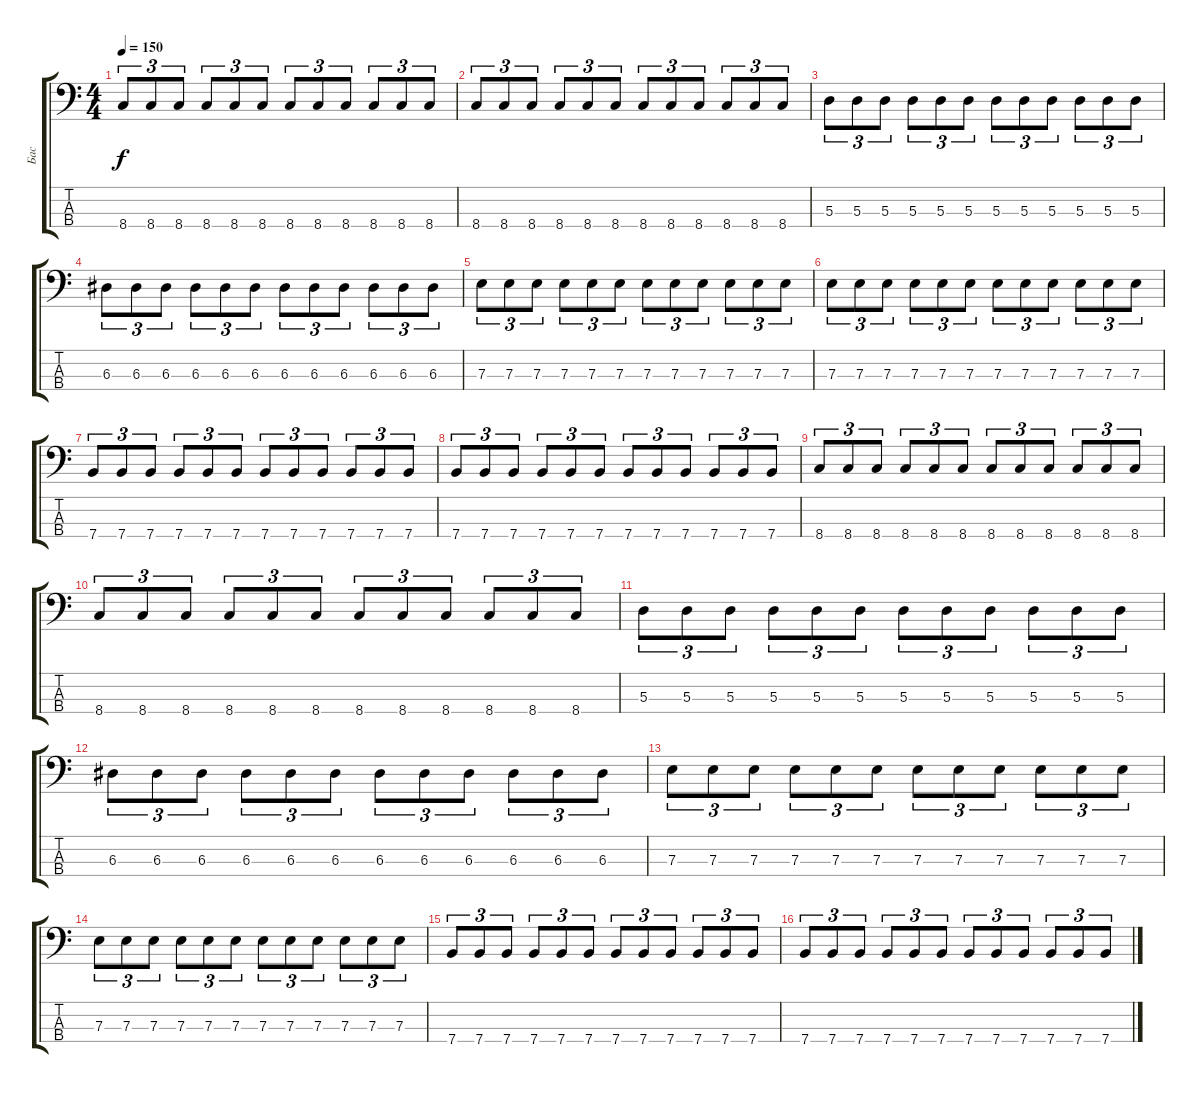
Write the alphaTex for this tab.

\track ("Бас" "Бас") {instrument electricbassfinger}
\staff {score tabs}
\tuning (G2 D2 A1 E1) {hide}
\ts (4 4)
\tempo 150
\clef f4
\ks c
8.4.8{tu (3 2) dy f} 8.4.8{tu (3 2)} 8.4.8{tu (3 2)} 8.4.8{tu (3 2)} 8.4.8{tu (3 2)} 8.4.8{tu (3 2)} 8.4.8{tu (3 2)} 8.4.8{tu (3 2)} 8.4.8{tu (3 2)} 8.4.8{tu (3 2)} 8.4.8{tu (3 2)} 8.4.8{tu (3 2)} |
8.4.8{tu (3 2)} 8.4.8{tu (3 2)} 8.4.8{tu (3 2)} 8.4.8{tu (3 2)} 8.4.8{tu (3 2)} 8.4.8{tu (3 2)} 8.4.8{tu (3 2)} 8.4.8{tu (3 2)} 8.4.8{tu (3 2)} 8.4.8{tu (3 2)} 8.4.8{tu (3 2)} 8.4.8{tu (3 2)} |
5.3.8{tu (3 2)} 5.3.8{tu (3 2)} 5.3.8{tu (3 2)} 5.3.8{tu (3 2)} 5.3.8{tu (3 2)} 5.3.8{tu (3 2)} 5.3.8{tu (3 2)} 5.3.8{tu (3 2)} 5.3.8{tu (3 2)} 5.3.8{tu (3 2)} 5.3.8{tu (3 2)} 5.3.8{tu (3 2)} |
6.3.8{tu (3 2)} 6.3.8{tu (3 2)} 6.3.8{tu (3 2)} 6.3.8{tu (3 2)} 6.3.8{tu (3 2)} 6.3.8{tu (3 2)} 6.3.8{tu (3 2)} 6.3.8{tu (3 2)} 6.3.8{tu (3 2)} 6.3.8{tu (3 2)} 6.3.8{tu (3 2)} 6.3.8{tu (3 2)} |
7.3.8{tu (3 2)} 7.3.8{tu (3 2)} 7.3.8{tu (3 2)} 7.3.8{tu (3 2)} 7.3.8{tu (3 2)} 7.3.8{tu (3 2)} 7.3.8{tu (3 2)} 7.3.8{tu (3 2)} 7.3.8{tu (3 2)} 7.3.8{tu (3 2)} 7.3.8{tu (3 2)} 7.3.8{tu (3 2)} |
7.3.8{tu (3 2)} 7.3.8{tu (3 2)} 7.3.8{tu (3 2)} 7.3.8{tu (3 2)} 7.3.8{tu (3 2)} 7.3.8{tu (3 2)} 7.3.8{tu (3 2)} 7.3.8{tu (3 2)} 7.3.8{tu (3 2)} 7.3.8{tu (3 2)} 7.3.8{tu (3 2)} 7.3.8{tu (3 2)} |
7.4.8{tu (3 2)} 7.4.8{tu (3 2)} 7.4.8{tu (3 2)} 7.4.8{tu (3 2)} 7.4.8{tu (3 2)} 7.4.8{tu (3 2)} 7.4.8{tu (3 2)} 7.4.8{tu (3 2)} 7.4.8{tu (3 2)} 7.4.8{tu (3 2)} 7.4.8{tu (3 2)} 7.4.8{tu (3 2)} |
7.4.8{tu (3 2)} 7.4.8{tu (3 2)} 7.4.8{tu (3 2)} 7.4.8{tu (3 2)} 7.4.8{tu (3 2)} 7.4.8{tu (3 2)} 7.4.8{tu (3 2)} 7.4.8{tu (3 2)} 7.4.8{tu (3 2)} 7.4.8{tu (3 2)} 7.4.8{tu (3 2)} 7.4.8{tu (3 2)} |
8.4.8{tu (3 2)} 8.4.8{tu (3 2)} 8.4.8{tu (3 2)} 8.4.8{tu (3 2)} 8.4.8{tu (3 2)} 8.4.8{tu (3 2)} 8.4.8{tu (3 2)} 8.4.8{tu (3 2)} 8.4.8{tu (3 2)} 8.4.8{tu (3 2)} 8.4.8{tu (3 2)} 8.4.8{tu (3 2)} |
8.4.8{tu (3 2)} 8.4.8{tu (3 2)} 8.4.8{tu (3 2)} 8.4.8{tu (3 2)} 8.4.8{tu (3 2)} 8.4.8{tu (3 2)} 8.4.8{tu (3 2)} 8.4.8{tu (3 2)} 8.4.8{tu (3 2)} 8.4.8{tu (3 2)} 8.4.8{tu (3 2)} 8.4.8{tu (3 2)} |
5.3.8{tu (3 2)} 5.3.8{tu (3 2)} 5.3.8{tu (3 2)} 5.3.8{tu (3 2)} 5.3.8{tu (3 2)} 5.3.8{tu (3 2)} 5.3.8{tu (3 2)} 5.3.8{tu (3 2)} 5.3.8{tu (3 2)} 5.3.8{tu (3 2)} 5.3.8{tu (3 2)} 5.3.8{tu (3 2)} |
6.3.8{tu (3 2)} 6.3.8{tu (3 2)} 6.3.8{tu (3 2)} 6.3.8{tu (3 2)} 6.3.8{tu (3 2)} 6.3.8{tu (3 2)} 6.3.8{tu (3 2)} 6.3.8{tu (3 2)} 6.3.8{tu (3 2)} 6.3.8{tu (3 2)} 6.3.8{tu (3 2)} 6.3.8{tu (3 2)} |
7.3.8{tu (3 2)} 7.3.8{tu (3 2)} 7.3.8{tu (3 2)} 7.3.8{tu (3 2)} 7.3.8{tu (3 2)} 7.3.8{tu (3 2)} 7.3.8{tu (3 2)} 7.3.8{tu (3 2)} 7.3.8{tu (3 2)} 7.3.8{tu (3 2)} 7.3.8{tu (3 2)} 7.3.8{tu (3 2)} |
7.3.8{tu (3 2)} 7.3.8{tu (3 2)} 7.3.8{tu (3 2)} 7.3.8{tu (3 2)} 7.3.8{tu (3 2)} 7.3.8{tu (3 2)} 7.3.8{tu (3 2)} 7.3.8{tu (3 2)} 7.3.8{tu (3 2)} 7.3.8{tu (3 2)} 7.3.8{tu (3 2)} 7.3.8{tu (3 2)} |
7.4.8{tu (3 2)} 7.4.8{tu (3 2)} 7.4.8{tu (3 2)} 7.4.8{tu (3 2)} 7.4.8{tu (3 2)} 7.4.8{tu (3 2)} 7.4.8{tu (3 2)} 7.4.8{tu (3 2)} 7.4.8{tu (3 2)} 7.4.8{tu (3 2)} 7.4.8{tu (3 2)} 7.4.8{tu (3 2)} |
7.4.8{tu (3 2)} 7.4.8{tu (3 2)} 7.4.8{tu (3 2)} 7.4.8{tu (3 2)} 7.4.8{tu (3 2)} 7.4.8{tu (3 2)} 7.4.8{tu (3 2)} 7.4.8{tu (3 2)} 7.4.8{tu (3 2)} 7.4.8{tu (3 2)} 7.4.8{tu (3 2)} 7.4.8{tu (3 2)}
